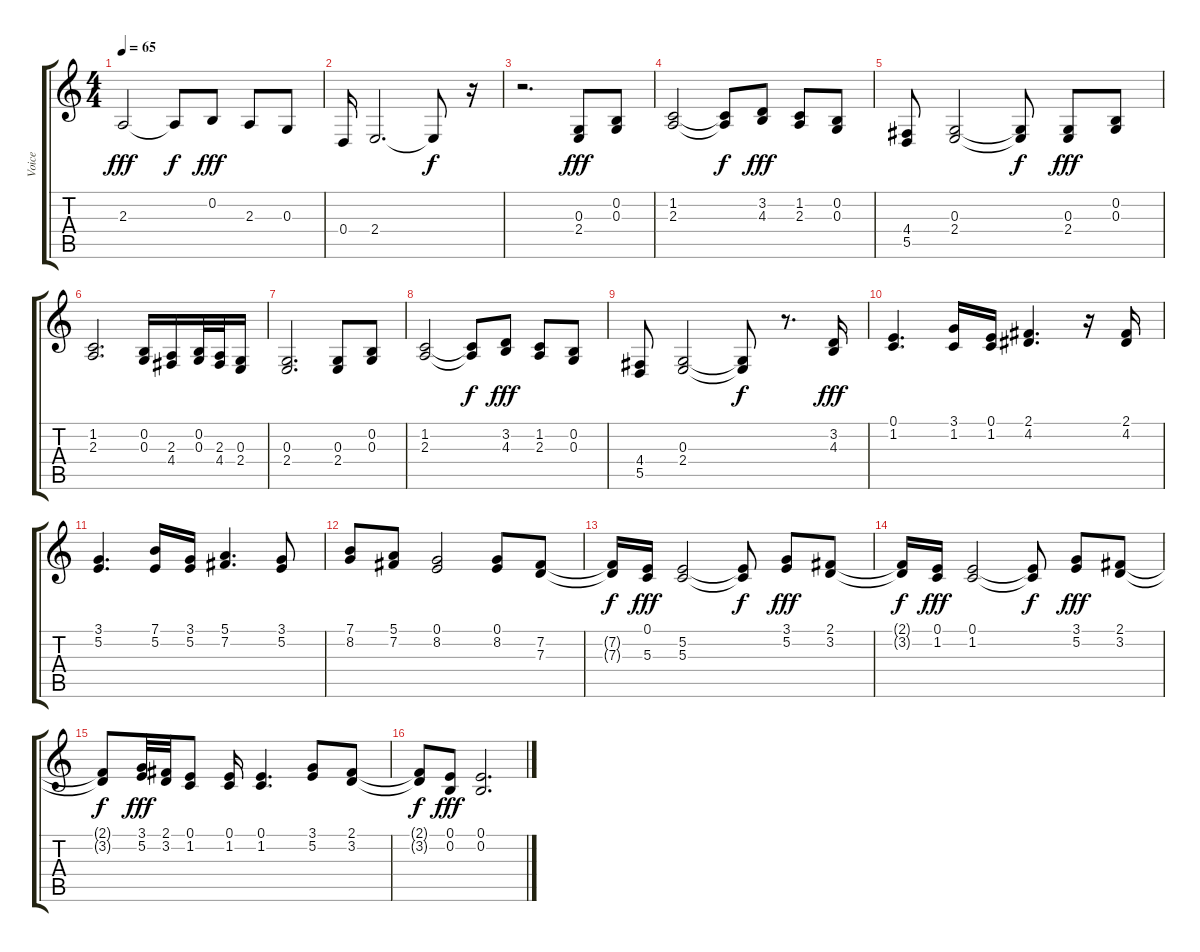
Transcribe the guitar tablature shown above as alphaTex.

\track ("Voice" "Voice") {instrument englishhorn}
\staff {score tabs}
\tuning (E4 B3 G3 D3 A2 E2) {hide}
\ts (4 4)
\tempo 65
\clef g2
\ks c
2.3.2{dy fff} 2.3{t}.8{dy f} 0.2.8{dy fff} 2.3.8 0.3.8 |
0.4.16 2.4.2{d} 2.4{t}.8{dy f} r.16 |
r.2{d} (0.3 2.4).8{dy fff} (0.2 0.3).8 |
(1.2 2.3).2 (1.2{t} 2.3{t}).8{dy f} (3.2 4.3).8{dy fff} (1.2 2.3).8 (0.2 0.3).8 |
(4.4 5.5).8 (0.3 2.4).2 (0.3{t} 2.4{t}).8{dy f} (0.3 2.4).8{dy fff} (0.2 0.3).8 |
(1.2 2.3).2{d} (0.2 0.3).16 (2.3 4.4).16 (0.2 0.3).32 (2.3 4.4).32 (0.3 2.4).16 |
(0.3 2.4).2{d} (0.3 2.4).8 (0.2 0.3).8 |
(1.2 2.3).2 (1.2{t} 2.3{t}).8{dy f} (3.2 4.3).8{dy fff} (1.2 2.3).8 (0.2 0.3).8 |
(4.4 5.5).8 (0.3 2.4).2 (0.3{t} 2.4{t}).8{dy f} r.8{d} (3.2 4.3).16{dy fff} |
(0.1 1.2).4{d} (3.1 1.2).16 (0.1 1.2).16 (2.1 4.2).4{d} r.16 (2.1 4.2).16 |
(3.1 5.2).4{d} (7.1 5.2).16 (3.1 5.2).16 (5.1 7.2).4{d} (3.1 5.2).8 |
(7.1 8.2).8 (5.1 7.2).8 (0.1 8.2).2 (0.1 8.2).8 (7.2 7.3).8 |
(7.2{t} 7.3{t}).16{dy f} (0.1 5.3).16{dy fff} (5.2 5.3).2 (5.2{t} 5.3{t}).8{dy f} (3.1 5.2).8{dy fff} (2.1 3.2).8 |
(2.1{t} 3.2{t}).16{dy f} (0.1 1.2).16{dy fff} (0.1 1.2).2 (0.1{t} 1.2{t}).8{dy f} (3.1 5.2).8{dy fff} (2.1 3.2).8 |
(2.1{t} 3.2{t}).8{dy f} (3.1 5.2).32{dy fff} (2.1 3.2).32 (0.1 1.2).8 (0.1 1.2).16 (0.1 1.2).4{d} (3.1 5.2).8 (2.1 3.2).8 |
(2.1{t} 3.2{t}).8{dy f} (0.1 0.2).8{dy fff} (0.1 0.2).2{d}
